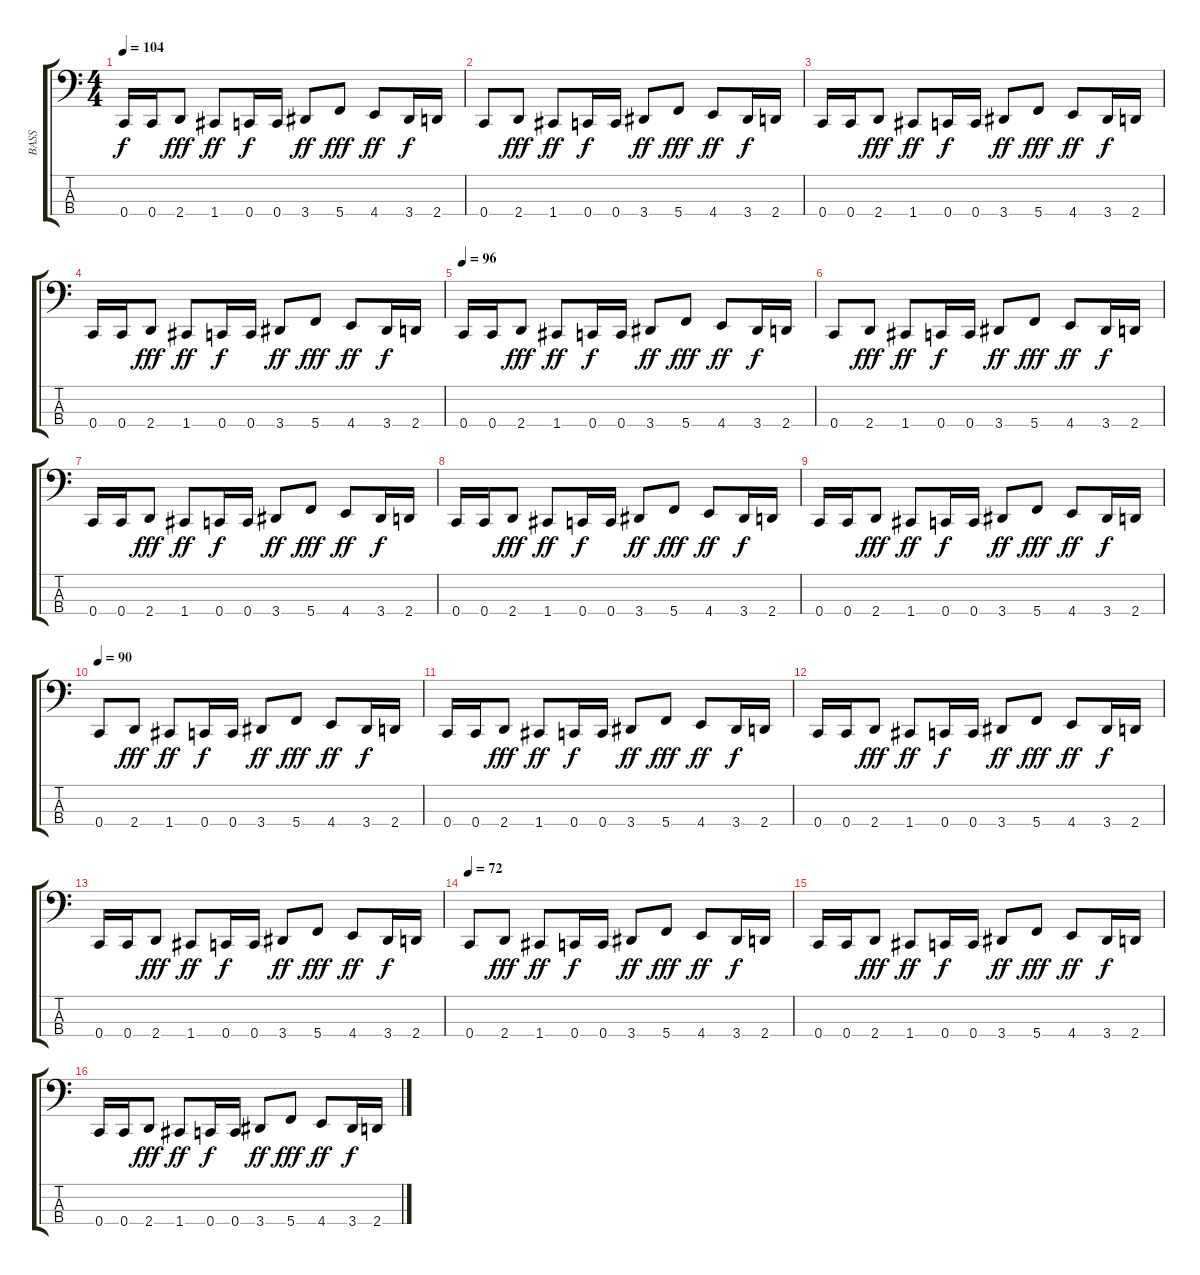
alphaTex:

\track ("BASS" "BASS") {instrument electricbassfinger}
\staff {score tabs}
\tuning (F2 C2 G1 C1) {hide}
\ts (4 4)
\tempo 104
\clef f4
\ks c
0.4.16{dy f} 0.4.16 2.4.8{dy fff} 1.4.8{dy ff} 0.4.16{dy f} 0.4.16 3.4.8{dy ff} 5.4.8{dy fff} 4.4.8{dy ff} 3.4.16{dy f} 2.4.16 |
0.4.8 2.4.8{dy fff} 1.4.8{dy ff} 0.4.16{dy f} 0.4.16 3.4.8{dy ff} 5.4.8{dy fff} 4.4.8{dy ff} 3.4.16{dy f} 2.4.16 |
0.4.16 0.4.16 2.4.8{dy fff} 1.4.8{dy ff} 0.4.16{dy f} 0.4.16 3.4.8{dy ff} 5.4.8{dy fff} 4.4.8{dy ff} 3.4.16{dy f} 2.4.16 |
0.4.16 0.4.16 2.4.8{dy fff} 1.4.8{dy ff} 0.4.16{dy f} 0.4.16 3.4.8{dy ff} 5.4.8{dy fff} 4.4.8{dy ff} 3.4.16{dy f} 2.4.16 |
\tempo 96
0.4.16 0.4.16 2.4.8{dy fff} 1.4.8{dy ff} 0.4.16{dy f} 0.4.16 3.4.8{dy ff} 5.4.8{dy fff} 4.4.8{dy ff} 3.4.16{dy f} 2.4.16 |
0.4.8 2.4.8{dy fff} 1.4.8{dy ff} 0.4.16{dy f} 0.4.16 3.4.8{dy ff} 5.4.8{dy fff} 4.4.8{dy ff} 3.4.16{dy f} 2.4.16 |
0.4.16 0.4.16 2.4.8{dy fff} 1.4.8{dy ff} 0.4.16{dy f} 0.4.16 3.4.8{dy ff} 5.4.8{dy fff} 4.4.8{dy ff} 3.4.16{dy f} 2.4.16 |
0.4.16 0.4.16 2.4.8{dy fff} 1.4.8{dy ff} 0.4.16{dy f} 0.4.16 3.4.8{dy ff} 5.4.8{dy fff} 4.4.8{dy ff} 3.4.16{dy f} 2.4.16 |
0.4.16 0.4.16 2.4.8{dy fff} 1.4.8{dy ff} 0.4.16{dy f} 0.4.16 3.4.8{dy ff} 5.4.8{dy fff} 4.4.8{dy ff} 3.4.16{dy f} 2.4.16 |
\tempo 90
0.4.8 2.4.8{dy fff} 1.4.8{dy ff} 0.4.16{dy f} 0.4.16 3.4.8{dy ff} 5.4.8{dy fff} 4.4.8{dy ff} 3.4.16{dy f} 2.4.16 |
0.4.16 0.4.16 2.4.8{dy fff} 1.4.8{dy ff} 0.4.16{dy f} 0.4.16 3.4.8{dy ff} 5.4.8{dy fff} 4.4.8{dy ff} 3.4.16{dy f} 2.4.16 |
0.4.16 0.4.16 2.4.8{dy fff} 1.4.8{dy ff} 0.4.16{dy f} 0.4.16 3.4.8{dy ff} 5.4.8{dy fff} 4.4.8{dy ff} 3.4.16{dy f} 2.4.16 |
0.4.16 0.4.16 2.4.8{dy fff} 1.4.8{dy ff} 0.4.16{dy f} 0.4.16 3.4.8{dy ff} 5.4.8{dy fff} 4.4.8{dy ff} 3.4.16{dy f} 2.4.16 |
\tempo 72
0.4.8 2.4.8{dy fff} 1.4.8{dy ff} 0.4.16{dy f} 0.4.16 3.4.8{dy ff} 5.4.8{dy fff} 4.4.8{dy ff} 3.4.16{dy f} 2.4.16 |
0.4.16 0.4.16 2.4.8{dy fff} 1.4.8{dy ff} 0.4.16{dy f} 0.4.16 3.4.8{dy ff} 5.4.8{dy fff} 4.4.8{dy ff} 3.4.16{dy f} 2.4.16 |
0.4.16 0.4.16 2.4.8{dy fff} 1.4.8{dy ff} 0.4.16{dy f} 0.4.16 3.4.8{dy ff} 5.4.8{dy fff} 4.4.8{dy ff} 3.4.16{dy f} 2.4.16
